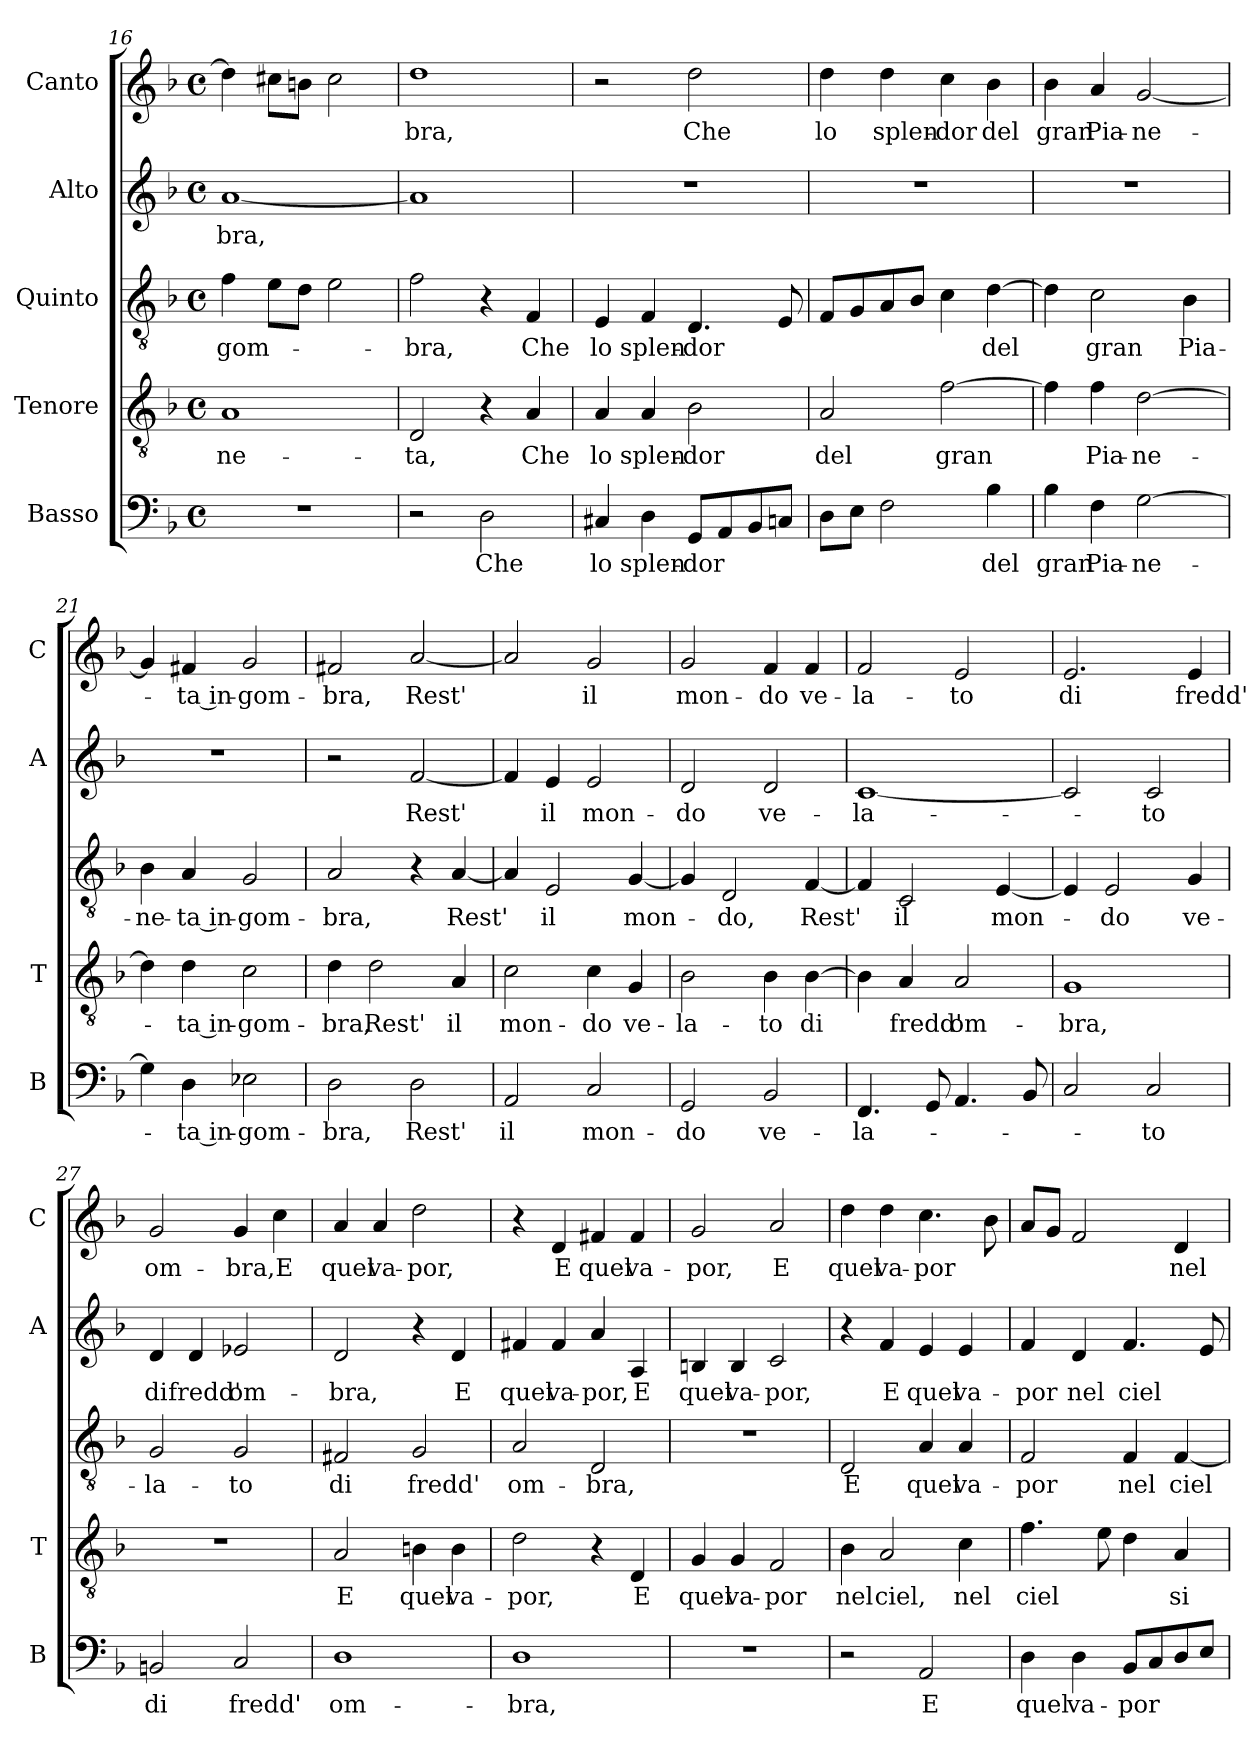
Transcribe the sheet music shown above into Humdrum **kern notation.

**kern	**text	**kern	**text	**kern	**text	**kern	**text	**kern	**text
*part5	*part5	*part4	*part4	*part3	*part3	*part2	*part2	*part1	*part1
*staff5	*staff5	*staff4	*staff4	*staff3	*staff3	*staff2	*staff2	*staff1	*staff1
*I"Basso	*	*I"Tenore	*	*I"Quinto	*	*I"Alto	*	*I"Canto	*
*I'B	*	*I'T	*	*	*	*I'A	*	*I'C	*
*clefF4	*	*clefGv2	*	*clefGv2	*	*clefG2	*	*clefG2	*
*k[b-]	*	*k[b-]	*	*k[b-]	*	*k[b-]	*	*k[b-]	*
*F:	*	*F:	*	*F:	*	*F:	*	*F:	*
*M4/4	*	*M4/4	*	*M4/4	*	*M4/4	*	*M4/4	*
*met(c)	*	*met(c)	*	*met(c)	*	*met(c)	*	*met(c)	*
=16	=16	=16	=16	=16	=16	=16	=16	=16	=16
!	!	!	!LO:LY:b	!	!LO:LY:b	!	!LO:LY:b	!	!
1r	.	1A	-ne-	4f\	-gom-	[1a	-bra,	4dd\]	.
.	.	.	.	8e\L	.	.	.	8cc#X\L	.
.	.	.	.	8d\J	.	.	.	8bn\J	.
.	.	.	.	2e\	.	.	.	2cc#\	.
=17	=17	=17	=17	=17	=17	=17	=17	=17	=17
!	!	!	!LO:LY:b	!	!LO:LY:b	!	!	!	!LO:LY:b
2r	.	2D/	-ta,	2f\	-bra,	1a]	.	1dd	-bra,
!	!LO:LY:b	!	!	!	!	!	!	!	!
2D\	Che	4r	.	4r	.	.	.	.	.
!	!	!	!LO:LY:b	!	!LO:LY:b	!	!	!	!
.	.	4A/	Che	4F/	Che	.	.	.	.
=18	=18	=18	=18	=18	=18	=18	=18	=18	=18
!	!LO:LY:b	!	!LO:LY:b	!	!LO:LY:b	!	!	!	!
4C#X/	lo	4A/	lo	4E/	lo	1r	.	2r	.
!	!LO:LY:b	!	!LO:LY:b	!	!LO:LY:b	!	!	!	!
4D\	splen-	4A/	splen-	4F/	splen-	.	.	.	.
!	!LO:LY:b	!	!LO:LY:b	!	!LO:LY:b	!	!	!	!LO:LY:b
8GG/L	-dor	2B-\	-dor	4.D/	-dor	.	.	2dd\	Che
8AA/	.	.	.	.	.	.	.	.	.
8BB-/	.	.	.	.	.	.	.	.	.
8Cn/J	.	.	.	8E/	.	.	.	.	.
=19	=19	=19	=19	=19	=19	=19	=19	=19	=19
!	!	!	!LO:LY:b	!	!	!	!	!	!LO:LY:b
8D\L	.	2A/	del	8F/L	.	1r	.	4dd\	lo
8E\J	.	.	.	8G/	.	.	.	.	.
!	!	!	!	!	!	!	!	!	!LO:LY:b
2F\	.	.	.	8A/	.	.	.	4dd\	splen-
.	.	.	.	8B-/J	.	.	.	.	.
!	!	!	!LO:LY:b	!	!	!	!	!	!LO:LY:b
.	.	[2f\	gran	4c\	.	.	.	4cc\	-dor
!	!LO:LY:b	!	!	!	!LO:LY:b	!	!	!	!LO:LY:b
4B-\	del	.	.	[4d\	del	.	.	4b-\	del
=20	=20	=20	=20	=20	=20	=20	=20	=20	=20
!	!LO:LY:b	!	!	!	!	!	!	!	!LO:LY:b
4B-\	gran	4f\]	.	4d\]	.	1r	.	4b-\	gran
!	!LO:LY:b	!	!LO:LY:b	!	!LO:LY:b	!	!	!	!LO:LY:b
4F\	Pia-	4f\	Pia-	2c\	gran	.	.	4a/	Pia-
!	!LO:LY:b	!	!LO:LY:b	!	!	!	!	!	!LO:LY:b
[2G\	-ne-	[2d\	-ne-	.	.	.	.	[2g/	-ne-
!	!	!	!	!	!LO:LY:b	!	!	!	!
.	.	.	.	4B-\	Pia-	.	.	.	.
!!LO:PB:g=z
=21	=21	=21	=21	=21	=21	=21	=21	=21	=21
!	!	!	!	!	!LO:LY:b	!	!	!	!
4G\]	.	4d\]	.	4B-\	-ne-	1r	.	4g/]	.
!	!LO:LY:b	!	!LO:LY:b	!	!LO:LY:b	!	!	!	!LO:LY:b
4D\	-ta in-	4d\	-ta in-	4A/	-ta in-	.	.	4f#X/	-ta in-
!	!LO:LY:b	!	!LO:LY:b	!	!LO:LY:b	!	!	!	!LO:LY:b
2E-X\	-gom-	2c\	-gom-	2G/	-gom-	.	.	2g/	-gom-
=22	=22	=22	=22	=22	=22	=22	=22	=22	=22
!	!LO:LY:b	!	!LO:LY:b	!	!LO:LY:b	!	!	!	!LO:LY:b
2D\	-bra,	4d\	-bra,	2A/	-bra,	2r	.	2f#X/	-bra,
!	!	!	!LO:LY:b	!	!	!	!	!	!
.	.	2d\	Rest'	.	.	.	.	.	.
!	!LO:LY:b	!	!	!	!	!	!LO:LY:b	!	!LO:LY:b
2D\	Rest'	.	.	4r	.	[2f/	Rest'	[2a/	Rest'
!	!	!	!LO:LY:b	!	!LO:LY:b	!	!	!	!
.	.	4A/	il	[4A/	Rest'	.	.	.	.
=23	=23	=23	=23	=23	=23	=23	=23	=23	=23
!	!LO:LY:b	!	!LO:LY:b	!	!	!	!	!	!
2AA/	il	2c\	mon-	4A/]	.	4f/]	.	2a/]	.
!	!	!	!	!	!LO:LY:b	!	!LO:LY:b	!	!
.	.	.	.	2E/	il	4e/	il	.	.
!	!LO:LY:b	!	!LO:LY:b	!	!	!	!LO:LY:b	!	!LO:LY:b
2C/	mon-	4c\	-do	.	.	2e/	mon-	2g/	il
!	!	!	!LO:LY:b	!	!LO:LY:b	!	!	!	!
.	.	4G/	ve-	[4G/	mon-	.	.	.	.
=24	=24	=24	=24	=24	=24	=24	=24	=24	=24
!	!LO:LY:b	!	!LO:LY:b	!	!	!	!LO:LY:b	!	!LO:LY:b
2GG/	-do	2B-\	-la-	4G/]	.	2d/	-do	2g/	mon-
!	!	!	!	!	!LO:LY:b	!	!	!	!
.	.	.	.	2D/	-do,	.	.	.	.
!	!LO:LY:b	!	!LO:LY:b	!	!	!	!LO:LY:b	!	!LO:LY:b
2BB-/	ve-	4B-\	-to	.	.	2d/	ve-	4f/	-do
!	!	!	!LO:LY:b	!	!LO:LY:b	!	!	!	!LO:LY:b
.	.	[4B-\	di	[4F/	Rest'	.	.	4f/	ve-
=25	=25	=25	=25	=25	=25	=25	=25	=25	=25
!	!LO:LY:b	!	!	!	!	!	!LO:LY:b	!	!LO:LY:b
4.FF/	-la-	4B-\]	.	4F/]	.	[1c	-la-	2f/	-la-
!	!	!	!LO:LY:b	!	!LO:LY:b	!	!	!	!
.	.	4A/	fredd'	2C/	il	.	.	.	.
8GG/	.	.	.	.	.	.	.	.	.
!	!	!	!LO:LY:b	!	!	!	!	!	!LO:LY:b
4.AA/	.	2A/	om-	.	.	.	.	2e/	-to
!	!	!	!	!	!LO:LY:b	!	!	!	!
.	.	.	.	[4E/	mon-	.	.	.	.
8BB-/	.	.	.	.	.	.	.	.	.
=26	=26	=26	=26	=26	=26	=26	=26	=26	=26
!	!	!	!LO:LY:b	!	!	!	!	!	!LO:LY:b
2C/	.	1G	-bra,	4E/]	.	2c/]	.	2.e/	di
!	!	!	!	!	!LO:LY:b	!	!	!	!
.	.	.	.	2E/	-do	.	.	.	.
!	!LO:LY:b	!	!	!	!	!	!LO:LY:b	!	!
2C/	-to	.	.	.	.	2c/	-to	.	.
!	!	!	!	!	!LO:LY:b	!	!	!	!LO:LY:b
.	.	.	.	4G/	ve-	.	.	4e/	fredd'
=27	=27	=27	=27	=27	=27	=27	=27	=27	=27
!	!LO:LY:b	!	!	!	!LO:LY:b	!	!LO:LY:b	!	!LO:LY:b
2BBn/	di	1r	.	2G/	-la-	4d/	di	2g/	om-
!	!	!	!	!	!	!	!LO:LY:b	!	!
.	.	.	.	.	.	4d/	fredd'	.	.
!	!LO:LY:b	!	!	!	!LO:LY:b	!	!LO:LY:b	!	!LO:LY:b
2C/	fredd'	.	.	2G/	-to	2e-X/	om-	4g/	-bra,
!	!	!	!	!	!	!	!	!	!LO:LY:b
.	.	.	.	.	.	.	.	4cc\	E
!!LO:LB:g=z
=28	=28	=28	=28	=28	=28	=28	=28	=28	=28
!	!LO:LY:b	!	!LO:LY:b	!	!LO:LY:b	!	!LO:LY:b	!	!LO:LY:b
1D	om-	2A/	E	2F#X/	di	2d/	-bra,	4a/	quel
!	!	!	!	!	!	!	!	!	!LO:LY:b
.	.	.	.	.	.	.	.	4a/	va-
!	!	!	!LO:LY:b	!	!LO:LY:b	!	!	!	!LO:LY:b
.	.	4Bn\	quel	2G/	fredd'	4r	.	2dd\	-por,
!	!	!	!LO:LY:b	!	!	!	!LO:LY:b	!	!
.	.	4B\	va-	.	.	4d/	E	.	.
=29	=29	=29	=29	=29	=29	=29	=29	=29	=29
!	!LO:LY:b	!	!LO:LY:b	!	!LO:LY:b	!	!LO:LY:b	!	!
1D	-bra,	2d\	-por,	2A/	om-	4f#X/	quel	4r	.
!	!	!	!	!	!	!	!LO:LY:b	!	!LO:LY:b
.	.	.	.	.	.	4f#/	va-	4d/	E
!	!	!	!	!	!LO:LY:b	!	!LO:LY:b	!	!LO:LY:b
.	.	4r	.	2D/	-bra,	4a/	-por,	4f#X/	quel
!	!	!	!LO:LY:b	!	!	!	!LO:LY:b	!	!LO:LY:b
.	.	4D/	E	.	.	4A/	E	4f#/	va-
=30	=30	=30	=30	=30	=30	=30	=30	=30	=30
!	!	!	!LO:LY:b	!	!	!	!LO:LY:b	!	!LO:LY:b
1r	.	4G/	quel	1r	.	4Bn/	quel	2g/	-por,
!	!	!	!LO:LY:b	!	!	!	!LO:LY:b	!	!
.	.	4G/	va-	.	.	4B/	va-	.	.
!	!	!	!LO:LY:b	!	!	!	!LO:LY:b	!	!LO:LY:b
.	.	2F/	-por	.	.	2c/	-por,	2a/	E
=31	=31	=31	=31	=31	=31	=31	=31	=31	=31
!	!	!	!LO:LY:b	!	!LO:LY:b	!	!	!	!LO:LY:b
2r	.	4B-\	nel	2D/	E	4r	.	4dd\	quel
!	!	!	!LO:LY:b	!	!	!	!LO:LY:b	!	!LO:LY:b
.	.	2A/	ciel,	.	.	4f/	E	4dd\	va-
!	!LO:LY:b	!	!	!	!LO:LY:b	!	!LO:LY:b	!	!LO:LY:b
2AA/	E	.	.	4A/	quel	4e/	quel	4.cc\	-por
!	!	!	!LO:LY:b	!	!LO:LY:b	!	!LO:LY:b	!	!
.	.	4c\	nel	4A/	va-	4e/	va-	.	.
.	.	.	.	.	.	.	.	8b-\	.
=32	=32	=32	=32	=32	=32	=32	=32	=32	=32
!	!LO:LY:b	!	!LO:LY:b	!	!LO:LY:b	!	!LO:LY:b	!	!
4D\	quel	4.f\	ciel	2F/	-por	4f/	-por	8a/L	.
.	.	.	.	.	.	.	.	8g/J	.
!	!LO:LY:b	!	!	!	!	!	!LO:LY:b	!	!
4D\	va-	.	.	.	.	4d/	nel	2f/	.
.	.	8e\	.	.	.	.	.	.	.
!	!LO:LY:b	!	!	!	!LO:LY:b	!	!LO:LY:b	!	!
8BB-/L	-por	4d\	.	4F/	nel	4.f/	ciel	.	.
8C/	.	.	.	.	.	.	.	.	.
!	!	!	!LO:LY:b	!	!LO:LY:b	!	!	!	!LO:LY:b
8D/	.	4A/	si	[4F/	ciel	.	.	4d/	nel
8E/J	.	.	.	.	.	8e/	.	.	.
=	=	=	=	=	=	=	=	=	=
*-	*-	*-	*-	*-	*-	*-	*-	*-	*-
